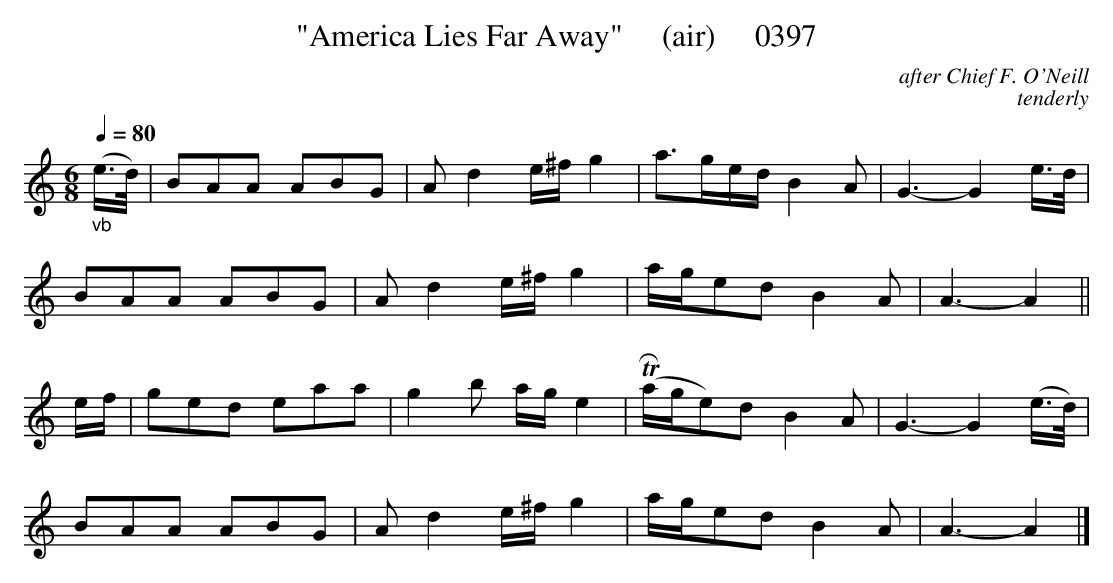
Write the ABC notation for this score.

X:1
T:"America Lies Far Away"     (air)     0397
C:after Chief F. O'Neill
C:tenderly
Q:1/4=80
M:6/8
L:1/8
K:C
"_vb"(e3/4d/4)|BAA ABG|A d2e/2^f/2 g2|a3/2g/2e/2d/2 B2A|G3-G2e3/4d/4|
BAA ABG|A d2e/2^f/2 g2|a/2g/2ed B2A|A3-A2||
e/2f/2|ged eaa|g2b a/2g/2 e2|(TRa/2g/2e)d B2A|G3-G2(e3/4d/4)|
BAA ABG|A d2e/2^f/2 g2|a/2g/2ed B2A|A3-A2|]
